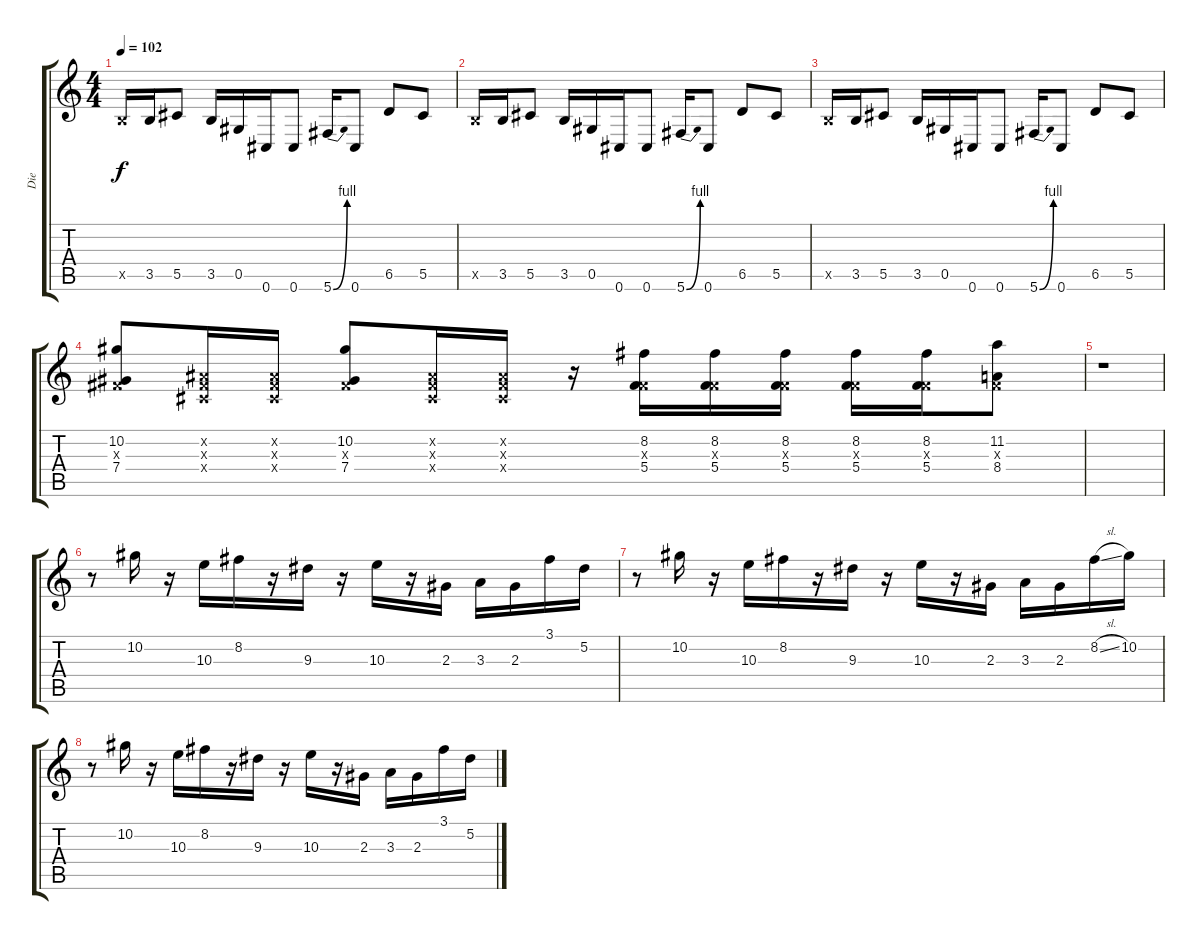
\track ("Die" "Die") {instrument distortionguitar}
\staff {score tabs}
\tuning (Eb4 Bb3 Gb3 Db3 Ab2 Db2) {hide}
\ts (4 4)
\tempo 102
\clef g2
\ks c
3.5{x}.16{dy f} 3.5.16 5.5.8 3.5.16 0.5.16 0.6.16 0.6.8 5.6{be (bend 0 0 60 4)}.16 0.6.8 6.5.8 5.5.8 |
3.5{x}.16 3.5.16 5.5.8 3.5.16 0.5.16 0.6.16 0.6.8 5.6{be (bend 0 0 60 4)}.16 0.6.8 6.5.8 5.5.8 |
3.5{x}.16 3.5.16 5.5.8 3.5.16 0.5.16 0.6.16 0.6.8 5.6{be (bend 0 0 60 4)}.16 0.6.8 6.5.8 5.5.8 |
(10.2 0.3{x} 7.4).8 (0.2{x} 0.3{x} 0.4{x}).16 (0.2{x} 0.3{x} 0.4{x}).16 (10.2 0.3{x} 7.4).8 (0.2{x} 0.3{x} 0.4{x}).16 (0.2{x} 0.3{x} 0.4{x}).16 r.16 (8.2 0.3{x} 5.4).16 (8.2 0.3{x} 5.4).16 (8.2 0.3{x} 5.4).16 (8.2 0.3{x} 5.4).16 (8.2 0.3{x} 5.4).16 (11.2 0.3{x} 8.4).8 |
r.1 |
r.8 10.2.16 r.16 10.3.16 8.2.16 r.16 9.3.16 r.16 10.3.16 r.16 2.3.16 3.3.16 2.3.16 3.1.16 5.2.16 |
r.8 10.2.16 r.16 10.3.16 8.2.16 r.16 9.3.16 r.16 10.3.16 r.16 2.3.16 3.3.16 2.3.16 8.2{sl}.16 10.2.16 |
r.8 10.2.16 r.16 10.3.16 8.2.16 r.16 9.3.16 r.16 10.3.16 r.16 2.3.16 3.3.16 2.3.16 3.1.16 5.2.16
